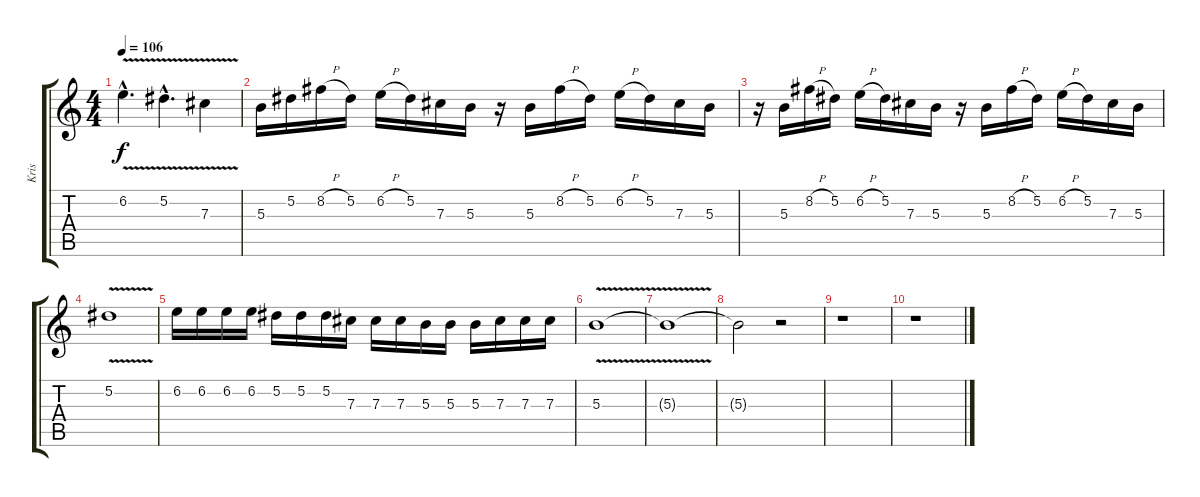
\track ("Kris" "Kris") {instrument distortionguitar}
\staff {score tabs}
\tuning (Eb4 Bb3 Gb3 Db3 Ab2 Db2) {hide}
\ts (4 4)
\tempo 106
\clef g2
\ks c
6.2{v hac}.4{d dy f} 5.2{v hac}.4{d} 7.3{v}.4 |
5.3.16 5.2.16 8.2{h}.16 5.2.16 6.2{h}.16 5.2.16 7.3.16 5.3.16 r.16 5.3.16 8.2{h}.16 5.2.16 6.2{h}.16 5.2.16 7.3.16 5.3.16 |
r.16 5.3.16 8.2{h}.16 5.2.16 6.2{h}.16 5.2.16 7.3.16 5.3.16 r.16 5.3.16 8.2{h}.16 5.2.16 6.2{h}.16 5.2.16 7.3.16 5.3.16 |
5.2{v}.1 |
6.2.16 6.2.16 6.2.16 6.2.16 5.2.16 5.2.16 5.2.16 7.3.16 7.3.16 7.3.16 5.3.16 5.3.16 5.3.16 7.3.16 7.3.16 7.3.16 |
5.3{v}.1 |
5.3{t}.1{volume 4} |
5.3{t}.2 r.2 |
r.1 |
r.1
